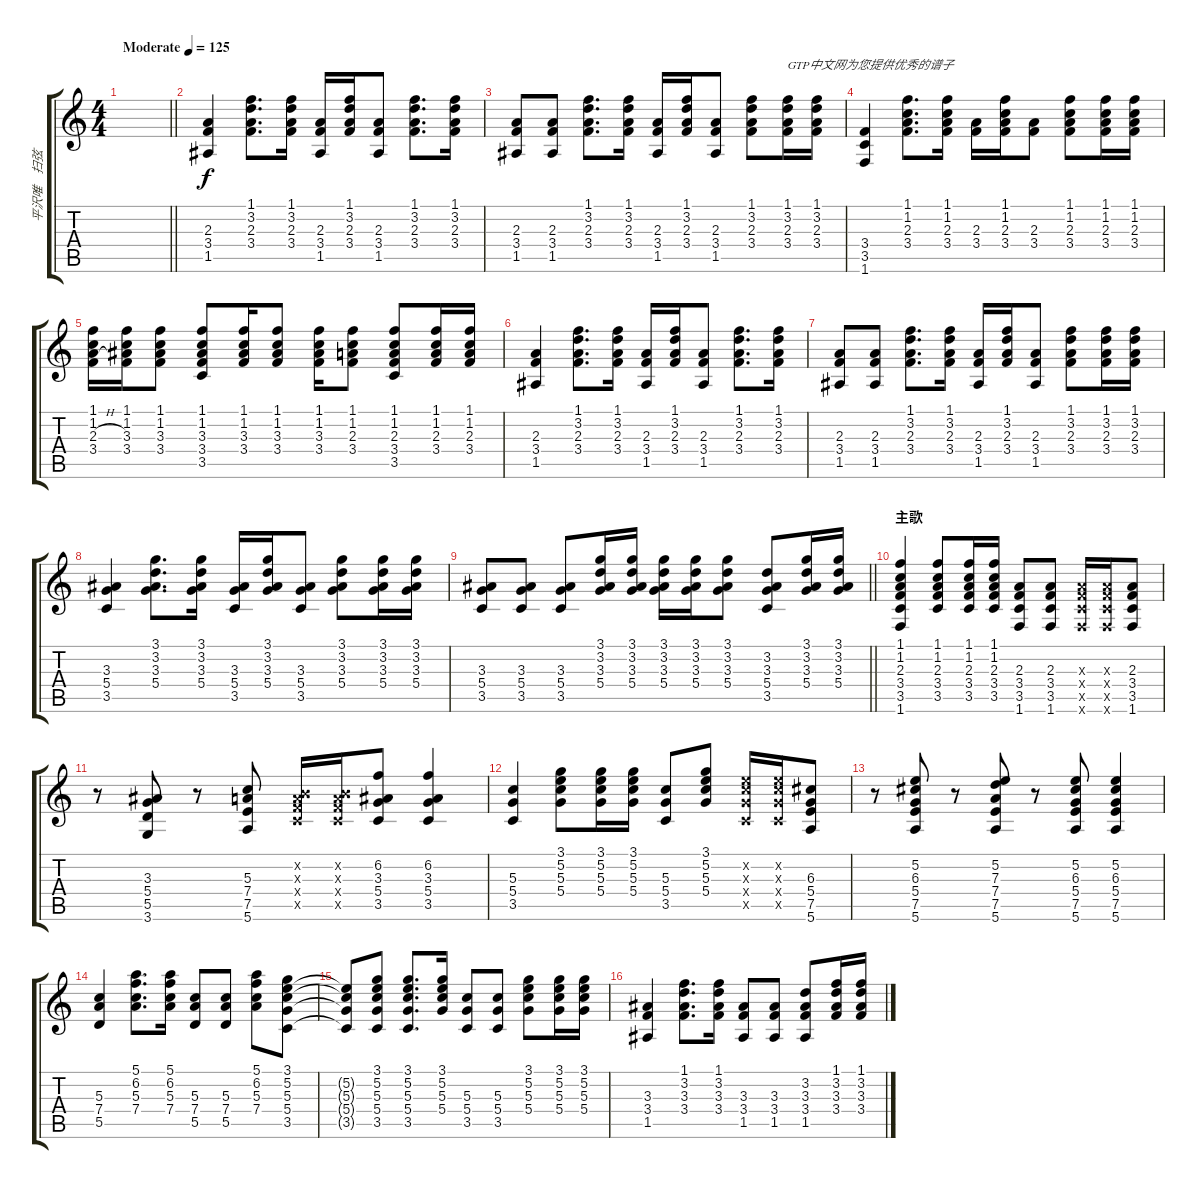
\track ("平沢唯　扫弦" "平沢唯　扫弦") {instrument overdrivenguitar}
\staff {score tabs}
\tuning (E4 B3 G3 D3 A2 E2) {hide}
\ts (4 4)
\tempo (125 "Moderate")
\clef g2
\barLineRight lightlight
\ks c
|
(2.3 3.4 1.5).4 (1.1 3.2 2.3 3.4).8{d} (1.1 3.2 2.3 3.4).16 (2.3 3.4 1.5).16 (1.1 3.2 2.3 3.4).16 (2.3 3.4 1.5).8 (1.1 3.2 2.3 3.4).8{d} (1.1 3.2 2.3 3.4).16 |
(2.3 3.4 1.5).8 (2.3 3.4 1.5).8 (1.1 3.2 2.3 3.4).8{d} (1.1 3.2 2.3 3.4).16 (2.3 3.4 1.5).16 (1.1 3.2 2.3 3.4).16 (2.3 3.4 1.5).8 (1.1 3.2 2.3 3.4).8 (1.1 3.2 2.3 3.4).16{txt "GTP中文网为您提供优秀的谱子"} (1.1 3.2 2.3 3.4).16 |
(3.4 3.5 1.6).4 (1.1 1.2 2.3 3.4).8{d} (1.1 1.2 2.3 3.4).16 (2.3 3.4).16 (1.1 1.2 2.3 3.4).16 (2.3 3.4).8 (1.1 1.2 2.3 3.4).8 (1.1 1.2 2.3 3.4).16 (1.1 1.2 2.3 3.4).16 |
(1.1 1.2 2.3{h} 3.4).16 (1.1 1.2 3.3 3.4).16 (1.1 1.2 3.3 3.4).8 (1.1 1.2 3.3 3.4 3.5).8 (1.1 1.2 3.3 3.4).16 (1.1 1.2 3.3 3.4).8 (1.1 1.2 3.3 3.4).16 (1.1 1.2 2.3 3.4).8 (1.1 1.2 2.3 3.4 3.5).8 (1.1 1.2 2.3 3.4).16 (1.1 1.2 2.3 3.4).16 |
(2.3 3.4 1.5).4 (1.1 3.2 2.3 3.4).8{d} (1.1 3.2 2.3 3.4).16 (2.3 3.4 1.5).16 (1.1 3.2 2.3 3.4).16 (2.3 3.4 1.5).8 (1.1 3.2 2.3 3.4).8{d} (1.1 3.2 2.3 3.4).16 |
(2.3 3.4 1.5).8 (2.3 3.4 1.5).8 (1.1 3.2 2.3 3.4).8{d} (1.1 3.2 2.3 3.4).16 (2.3 3.4 1.5).16 (1.1 3.2 2.3 3.4).16 (2.3 3.4 1.5).8 (1.1 3.2 2.3 3.4).8 (1.1 3.2 2.3 3.4).16 (1.1 3.2 2.3 3.4).16 |
(3.3 5.4 3.5).4 (3.1 3.2 3.3 5.4).8{d} (3.1 3.2 3.3 5.4).16 (3.3 5.4 3.5).16 (3.1 3.2 3.3 5.4).16 (3.3 5.4 3.5).8 (3.1 3.2 3.3 5.4).8 (3.1 3.2 3.3 5.4).16 (3.1 3.2 3.3 5.4).16 |
\barLineRight lightlight
(3.3 5.4 3.5).8 (3.3 5.4 3.5).8 (3.3 5.4 3.5).8 (3.1 3.2 3.3 5.4).16 (3.1 3.2 3.3 5.4).16 (3.1 3.2 3.3 5.4).16 (3.1 3.2 3.3 5.4).16 (3.1 3.2 3.3 5.4).8 (3.2 3.3 5.4 3.5).8 (3.1 3.2 3.3 5.4).16 (3.1 3.2 3.3 5.4).16 |
\section ("" "主歌")
(1.1 1.2 2.3 3.4 3.5 1.6).4 (1.1 1.2 2.3 3.4 3.5).8 (1.1 1.2 2.3 3.4 3.5).16 (1.1 1.2 2.3 3.4 3.5).16 (2.3 3.4 3.5 1.6).8 (2.3 3.4 3.5 1.6).8 (2.3{x} 3.4{x} 3.5{x} 1.6{x}).16 (2.3{x} 3.4{x} 3.5{x} 1.6{x}).16 (2.3 3.4 3.5 1.6).8 |
r.8 (3.3 5.4 5.5 3.6).8 r.8 (5.3 7.4 7.5 5.6).8 (0.2{x} 2.3{x} 3.4{x} 3.5{x}).16 (0.2{x} 2.3{x} 3.4{x} 3.5{x}).16 (6.2 3.3 5.4 3.5).8 (6.2 3.3 5.4 3.5).4 |
(5.3 5.4 3.5).4 (3.1 5.2 5.3 5.4).8 (3.1 5.2 5.3 5.4).16 (3.1 5.2 5.3 5.4).16 (5.3 5.4 3.5).8 (3.1 5.2 5.3 5.4).8 (5.2{x} 5.3{x} 5.4{x} 3.5{x}).16 (5.2{x} 5.3{x} 5.4{x} 3.5{x}).16 (6.3 5.4 7.5 5.6).8 |
r.8 (5.2 6.3 5.4 7.5 5.6).8 r.8 (5.2 7.3 7.4 7.5 5.6).8 r.8 (5.2 6.3 5.4 7.5 5.6).8 (5.2 6.3 5.4 7.5 5.6).4 |
(5.3 7.4 5.5).4 (5.1 6.2 5.3 7.4).8{d} (5.1 6.2 5.3 7.4).16 (5.3 7.4 5.5).8 (5.3 7.4 5.5).8 (5.1 6.2 5.3 7.4).8 (3.1 5.2 5.3 5.4 3.5).8 |
(5.2{t} 5.3{t} 5.4{t} 3.5{t}).8 (3.1 5.2 5.3 5.4 3.5).8 (3.1 5.2 5.3 5.4 3.5).8{d} (3.1 5.2 5.3 5.4).16 (5.3 5.4 3.5).8 (5.3 5.4 3.5).8 (3.1 5.2 5.3 5.4).8 (3.1 5.2 5.3 5.4).16 (3.1 5.2 5.3 5.4).16 |
(3.3 3.4 1.5).4 (1.1 3.2 3.3 3.4).8{d} (1.1 3.2 3.3 3.4).16 (3.3 3.4 1.5).8 (3.3 3.4 1.5).8 (3.2 3.3 3.4 1.5).8 (1.1 3.2 3.3 3.4).16 (1.1 3.2 3.3 3.4).16
